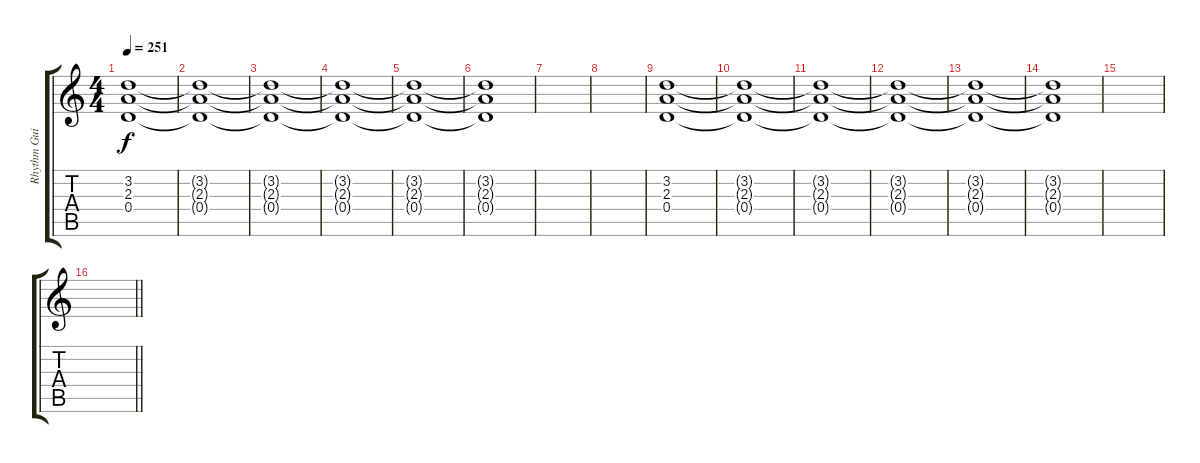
\track ("Rhythm Guitar" "Rhythm Gui") {instrument overdrivenguitar}
\staff {score tabs}
\tuning (E4 B3 G3 D3 A2 E2) {hide}
\ts (4 4)
\tempo 251
\clef g2
\ks c
(3.2 2.3 0.4).1{dy f volume 0} |
(3.2{t} 2.3{t} 0.4{t}).1 |
(3.2{t} 2.3{t} 0.4{t}).1 |
(3.2{t} 2.3{t} 0.4{t}).1 |
(3.2{t} 2.3{t} 0.4{t}).1 |
(3.2{t} 2.3{t} 0.4{t}).1 |
|
|
(3.2 2.3 0.4).1{volume 0} |
(3.2{t} 2.3{t} 0.4{t}).1 |
(3.2{t} 2.3{t} 0.4{t}).1 |
(3.2{t} 2.3{t} 0.4{t}).1 |
(3.2{t} 2.3{t} 0.4{t}).1 |
(3.2{t} 2.3{t} 0.4{t}).1 |
|
\barLineRight lightlight
